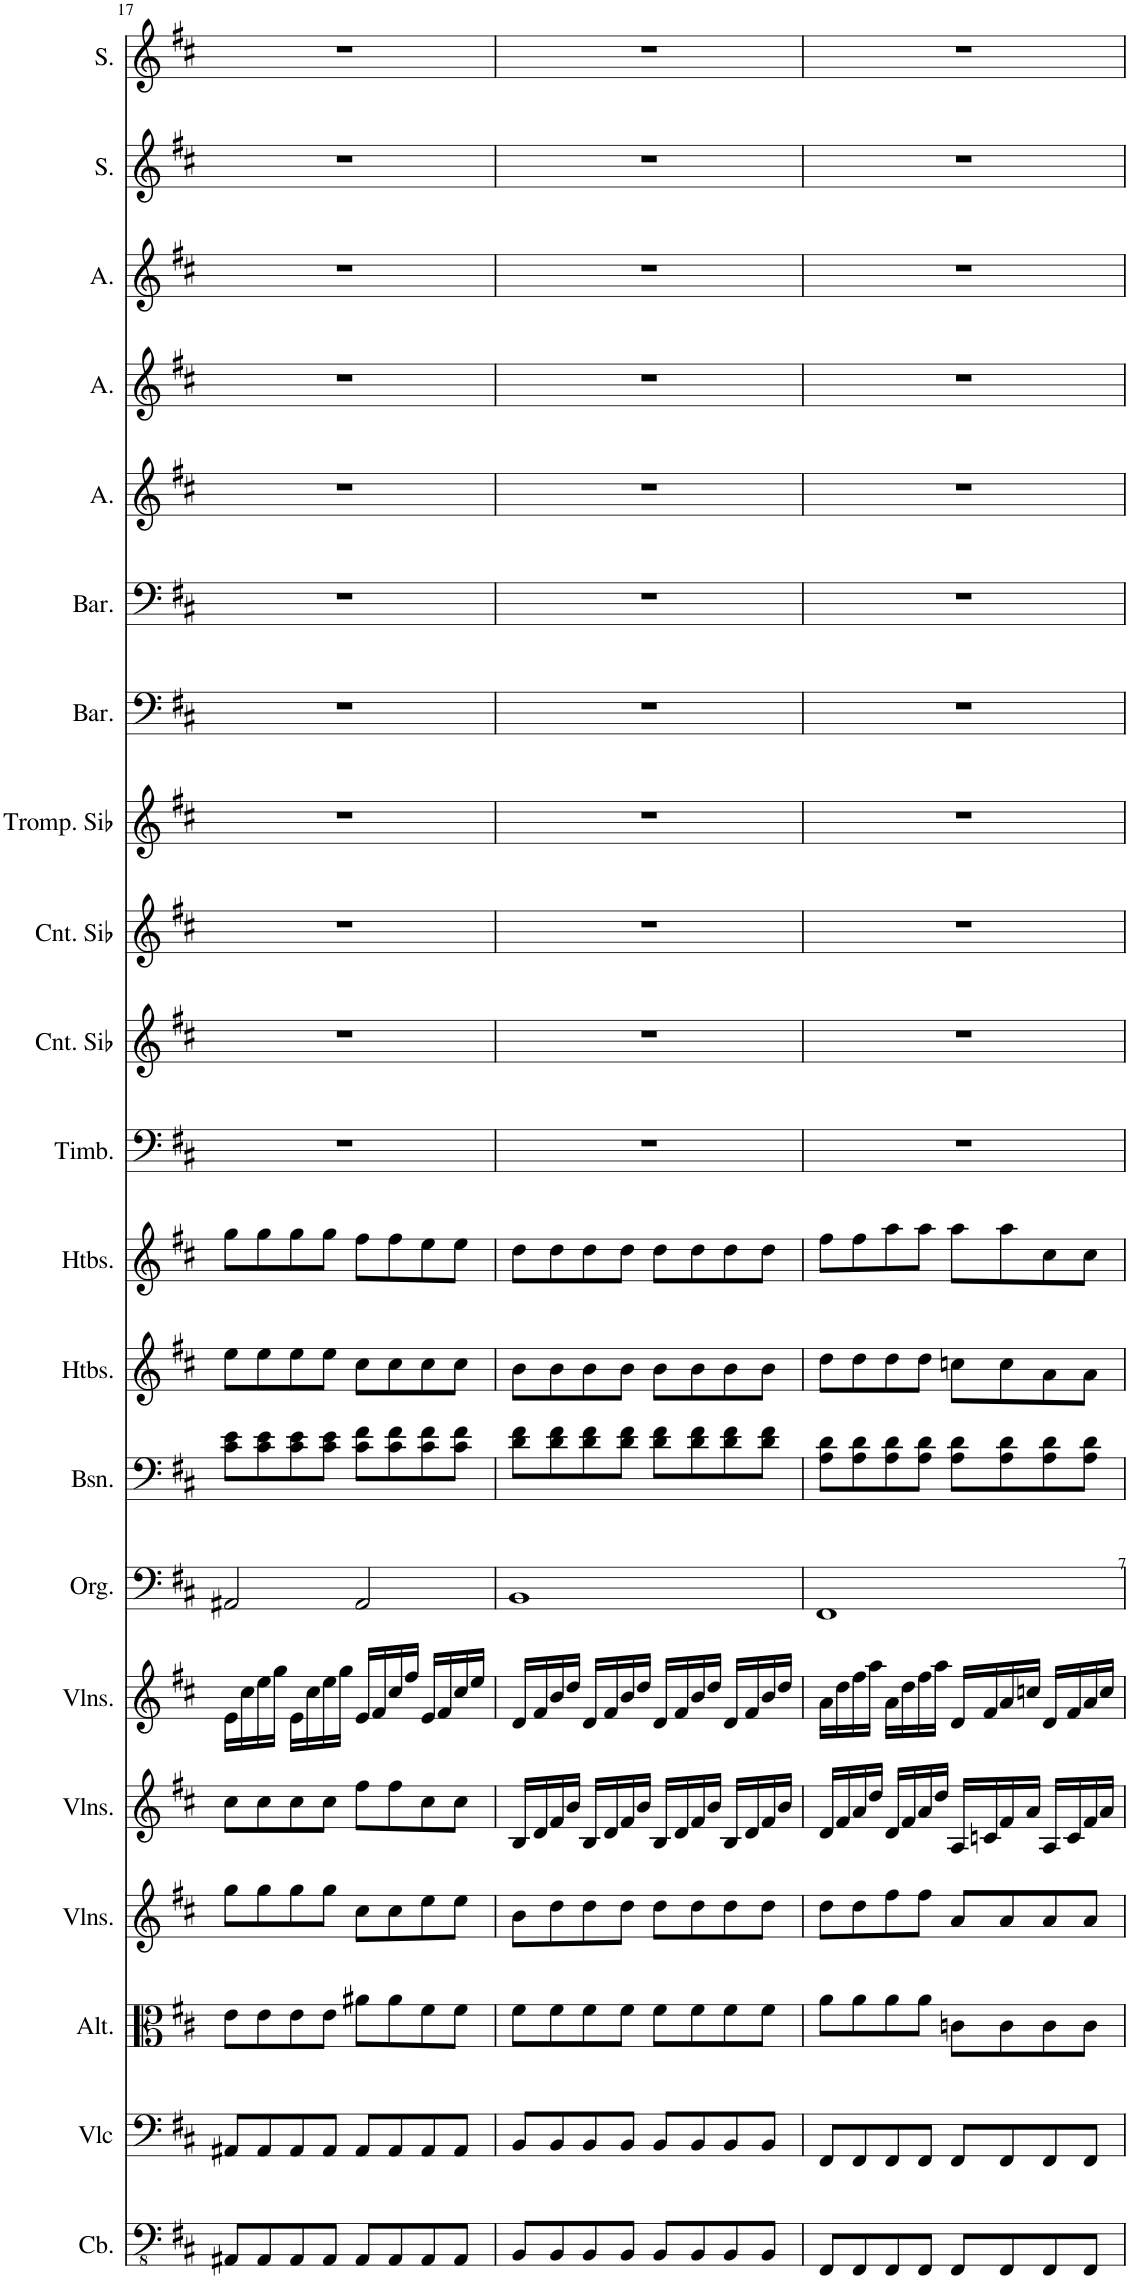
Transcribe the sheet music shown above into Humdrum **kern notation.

**kern	**kern	**kern	**kern	**kern	**kern	**kern	**kern	**kern	**kern	**kern	**kern	**kern	**kern	**kern	**kern	**kern	**kern	**kern	**kern	**kern
*part21	*part20	*part19	*part18	*part17	*part16	*part15	*part14	*part13	*part12	*part11	*part10	*part9	*part8	*part7	*part6	*part5	*part4	*part3	*part2	*part1
*staff21	*staff20	*staff19	*staff18	*staff17	*staff16	*staff15	*staff14	*staff13	*staff12	*staff11	*staff10	*staff9	*staff8	*staff7	*staff6	*staff5	*staff4	*staff3	*staff2	*staff1
*I"Contrebasse, Double Bass	*I"Violoncelle, Cello	*I"Alto, Viola	*I"Violons, Violin III	*I"Violons, Violin II	*I"Violons, Violin I	*I"Orgue, Organ	*I"Basson, Bassoon I &amp; II	*I"Hautbois, Oboe II	*I"Hautbois, Oboe I	*I"Timbales, Timpani	*I"Cornet en Sib, Trumpet III	*I"Cornet en Sib, Trumpet II	*I"Trompette en Sib, Trumpet I	*I"Baryton, Bass	*I"Baryton, Baritone	*I"Alto, Tenor	*I"Alto, Alto II	*I"Alto, Alto I	*I"Soprano, Soprano II	*I"Soprano, Soprano I
*I'Cb.	*I'Vlc	*I'Alt.	*I'Vlns.	*I'Vlns.	*I'Vlns.	*I'Org.	*I'Bsn.	*I'Htbs.	*I'Htbs.	*I'Timb.	*I'Cnt. Sib	*I'Cnt. Sib	*I'Tromp. Sib	*I'Bar.	*I'Bar.	*I'A.	*I'A.	*I'A.	*I'S.	*I'S.
!!LO:PB:g=z
*clefFv4	*clefF4	*clefC3	*clefG2	*clefG2	*clefG2	*clefF4	*clefF4	*clefG2	*clefG2	*clefF4	*clefG2	*clefG2	*clefG2	*clefF4	*clefF4	*clefG2	*clefG2	*clefG2	*clefG2	*clefG2
*Trd7c12	*	*	*	*	*	*	*	*	*	*	*Trd1c2	*Trd1c2	*Trd1c2	*	*	*	*	*	*	*
*k[f#c#]	*k[f#c#]	*k[f#c#]	*k[f#c#]	*k[f#c#]	*k[f#c#]	*k[f#c#]	*k[f#c#]	*k[f#c#]	*k[f#c#]	*k[f#c#]	*k[f#c#]	*k[f#c#]	*k[f#c#]	*k[f#c#]	*k[f#c#]	*k[f#c#]	*k[f#c#]	*k[f#c#]	*k[f#c#]	*k[f#c#]
*M4/4	*M4/4	*M4/4	*M4/4	*M4/4	*M4/4	*M4/4	*M4/4	*M4/4	*M4/4	*M4/4	*M4/4	*M4/4	*M4/4	*M4/4	*M4/4	*M4/4	*M4/4	*M4/4	*M4/4	*M4/4
=17	=17	=17	=17	=17	=17	=17	=17	=17	=17	=17	=17	=17	=17	=17	=17	=17	=17	=17	=17	=17
8AAA#X/L	8AA#X/L	8e\L	8gg\L	8cc#\L	16e\LL	2AA#X/	8c#\ 8e\L	8ee\L	8gg\L	1r	1r	1r	1r	1r	1r	1r	1r	1r	1r	1r
.	.	.	.	.	16cc#\	.	.	.	.	.	.	.	.	.	.	.	.	.	.	.
8AAA#/	8AA#/	8e\	8gg\	8cc#\	16ee\	.	8c#\ 8e\	8ee\	8gg\	.	.	.	.	.	.	.	.	.	.	.
.	.	.	.	.	16gg\JJ	.	.	.	.	.	.	.	.	.	.	.	.	.	.	.
8AAA#/	8AA#/	8e\	8gg\	8cc#\	16e\LL	.	8c#\ 8e\	8ee\	8gg\	.	.	.	.	.	.	.	.	.	.	.
.	.	.	.	.	16cc#\	.	.	.	.	.	.	.	.	.	.	.	.	.	.	.
8AAA#/J	8AA#/J	8e\J	8gg\J	8cc#\J	16ee\	.	8c#\ 8e\J	8ee\J	8gg\J	.	.	.	.	.	.	.	.	.	.	.
.	.	.	.	.	16gg\JJ	.	.	.	.	.	.	.	.	.	.	.	.	.	.	.
8AAA#/L	8AA#/L	8a#X\L	8cc#\L	8ff#\L	16e/LL	2AA#/	8c#\ 8f#\L	8cc#\L	8ff#\L	.	.	.	.	.	.	.	.	.	.	.
.	.	.	.	.	16f#/	.	.	.	.	.	.	.	.	.	.	.	.	.	.	.
8AAA#/	8AA#/	8a#\	8cc#\	8ff#\	16cc#/	.	8c#\ 8f#\	8cc#\	8ff#\	.	.	.	.	.	.	.	.	.	.	.
.	.	.	.	.	16ff#/JJ	.	.	.	.	.	.	.	.	.	.	.	.	.	.	.
8AAA#/	8AA#/	8f#\	8ee\	8cc#\	16e/LL	.	8c#\ 8f#\	8cc#\	8ee\	.	.	.	.	.	.	.	.	.	.	.
.	.	.	.	.	16f#/	.	.	.	.	.	.	.	.	.	.	.	.	.	.	.
8AAA#/J	8AA#/J	8f#\J	8ee\J	8cc#\J	16cc#/	.	8c#\ 8f#\J	8cc#\J	8ee\J	.	.	.	.	.	.	.	.	.	.	.
.	.	.	.	.	16ee/JJ	.	.	.	.	.	.	.	.	.	.	.	.	.	.	.
=18	=18	=18	=18	=18	=18	=18	=18	=18	=18	=18	=18	=18	=18	=18	=18	=18	=18	=18	=18	=18
8BBB/L	8BB/L	8f#\L	8b\L	16B/LL	16d/LL	1BB	8d\ 8f#\L	8b\L	8dd\L	1r	1r	1r	1r	1r	1r	1r	1r	1r	1r	1r
.	.	.	.	16d/	16f#/	.	.	.	.	.	.	.	.	.	.	.	.	.	.	.
8BBB/	8BB/	8f#\	8dd\	16f#/	16b/	.	8d\ 8f#\	8b\	8dd\	.	.	.	.	.	.	.	.	.	.	.
.	.	.	.	16b/JJ	16dd/JJ	.	.	.	.	.	.	.	.	.	.	.	.	.	.	.
8BBB/	8BB/	8f#\	8dd\	16B/LL	16d/LL	.	8d\ 8f#\	8b\	8dd\	.	.	.	.	.	.	.	.	.	.	.
.	.	.	.	16d/	16f#/	.	.	.	.	.	.	.	.	.	.	.	.	.	.	.
8BBB/J	8BB/J	8f#\J	8dd\J	16f#/	16b/	.	8d\ 8f#\J	8b\J	8dd\J	.	.	.	.	.	.	.	.	.	.	.
.	.	.	.	16b/JJ	16dd/JJ	.	.	.	.	.	.	.	.	.	.	.	.	.	.	.
8BBB/L	8BB/L	8f#\L	8dd\L	16B/LL	16d/LL	.	8d\ 8f#\L	8b\L	8dd\L	.	.	.	.	.	.	.	.	.	.	.
.	.	.	.	16d/	16f#/	.	.	.	.	.	.	.	.	.	.	.	.	.	.	.
8BBB/	8BB/	8f#\	8dd\	16f#/	16b/	.	8d\ 8f#\	8b\	8dd\	.	.	.	.	.	.	.	.	.	.	.
.	.	.	.	16b/JJ	16dd/JJ	.	.	.	.	.	.	.	.	.	.	.	.	.	.	.
8BBB/	8BB/	8f#\	8dd\	16B/LL	16d/LL	.	8d\ 8f#\	8b\	8dd\	.	.	.	.	.	.	.	.	.	.	.
.	.	.	.	16d/	16f#/	.	.	.	.	.	.	.	.	.	.	.	.	.	.	.
8BBB/J	8BB/J	8f#\J	8dd\J	16f#/	16b/	.	8d\ 8f#\J	8b\J	8dd\J	.	.	.	.	.	.	.	.	.	.	.
.	.	.	.	16b/JJ	16dd/JJ	.	.	.	.	.	.	.	.	.	.	.	.	.	.	.
=19	=19	=19	=19	=19	=19	=19	=19	=19	=19	=19	=19	=19	=19	=19	=19	=19	=19	=19	=19	=19
8FFF#/L	8FF#/L	8a\L	8dd\L	16d/LL	16a\LL	1FF#	8A\ 8d\L	8dd\L	8ff#\L	1r	1r	1r	1r	1r	1r	1r	1r	1r	1r	1r
.	.	.	.	16f#/	16dd\	.	.	.	.	.	.	.	.	.	.	.	.	.	.	.
8FFF#/	8FF#/	8a\	8dd\	16a/	16ff#\	.	8A\ 8d\	8dd\	8ff#\	.	.	.	.	.	.	.	.	.	.	.
.	.	.	.	16dd/JJ	16aa\JJ	.	.	.	.	.	.	.	.	.	.	.	.	.	.	.
8FFF#/	8FF#/	8a\	8ff#\	16d/LL	16a\LL	.	8A\ 8d\	8dd\	8aa\	.	.	.	.	.	.	.	.	.	.	.
.	.	.	.	16f#/	16dd\	.	.	.	.	.	.	.	.	.	.	.	.	.	.	.
8FFF#/J	8FF#/J	8a\J	8ff#\J	16a/	16ff#\	.	8A\ 8d\J	8dd\J	8aa\J	.	.	.	.	.	.	.	.	.	.	.
.	.	.	.	16dd/JJ	16aa\JJ	.	.	.	.	.	.	.	.	.	.	.	.	.	.	.
8FFF#/L	8FF#/L	8cn\L	8a/L	16A/LL	16d/LL	.	8A\ 8d\L	8ccn\L	8aa\L	.	.	.	.	.	.	.	.	.	.	.
.	.	.	.	16cn/	16f#/	.	.	.	.	.	.	.	.	.	.	.	.	.	.	.
8FFF#/	8FF#/	8c\	8a/	16f#/	16a/	.	8A\ 8d\	8cc\	8aa\	.	.	.	.	.	.	.	.	.	.	.
.	.	.	.	16a/JJ	16ccn/JJ	.	.	.	.	.	.	.	.	.	.	.	.	.	.	.
8FFF#/	8FF#/	8c\	8a/	16A/LL	16d/LL	.	8A\ 8d\	8a\	8cc#\	.	.	.	.	.	.	.	.	.	.	.
.	.	.	.	16c/	16f#/	.	.	.	.	.	.	.	.	.	.	.	.	.	.	.
8FFF#/J	8FF#/J	8c\J	8a/J	16f#/	16a/	.	8A\ 8d\J	8a\J	8cc#\J	.	.	.	.	.	.	.	.	.	.	.
.	.	.	.	16a/JJ	16cc/JJ	.	.	.	.	.	.	.	.	.	.	.	.	.	.	.
=	=	=	=	=	=	=	=	=	=	=	=	=	=	=	=	=	=	=	=	=
*-	*-	*-	*-	*-	*-	*-	*-	*-	*-	*-	*-	*-	*-	*-	*-	*-	*-	*-	*-	*-
